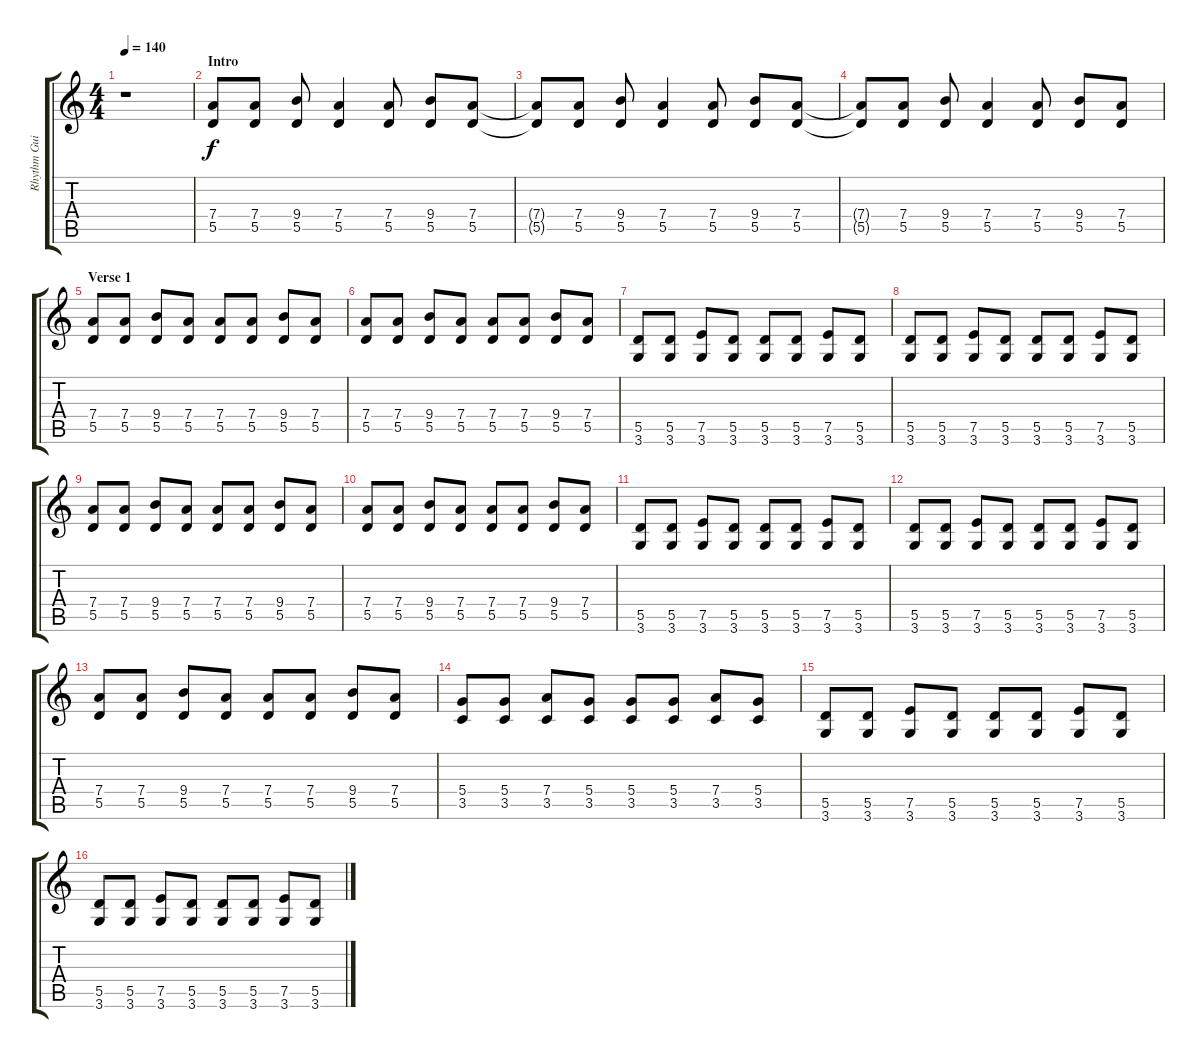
\track ("Rhythm Guitar" "Rhythm Gui") {instrument distortionguitar}
\staff {score tabs}
\tuning (E4 B3 G3 D3 A2 E2) {hide}
\ts (4 4)
\tempo 140
\clef g2
\ks c
r.1{dy f instrument distortionguitar} |
\section ("" "Intro")
(7.4 5.5).8 (7.4 5.5).8 (9.4 5.5).8 (7.4 5.5).4 (7.4 5.5).8 (9.4 5.5).8 (7.4 5.5).8 |
(7.4{t} 5.5{t}).8 (7.4 5.5).8 (9.4 5.5).8 (7.4 5.5).4 (7.4 5.5).8 (9.4 5.5).8 (7.4 5.5).8 |
(7.4{t} 5.5{t}).8 (7.4 5.5).8 (9.4 5.5).8 (7.4 5.5).4 (7.4 5.5).8 (9.4 5.5).8 (7.4 5.5).8 |
\section ("" "Verse 1")
(7.4 5.5).8 (7.4 5.5).8 (9.4 5.5).8 (7.4 5.5).8 (7.4 5.5).8 (7.4 5.5).8 (9.4 5.5).8 (7.4 5.5).8 |
(7.4 5.5).8 (7.4 5.5).8 (9.4 5.5).8 (7.4 5.5).8 (7.4 5.5).8 (7.4 5.5).8 (9.4 5.5).8 (7.4 5.5).8 |
(5.5 3.6).8 (5.5 3.6).8 (7.5 3.6).8 (5.5 3.6).8 (5.5 3.6).8 (5.5 3.6).8 (7.5 3.6).8 (5.5 3.6).8 |
(5.5 3.6).8 (5.5 3.6).8 (7.5 3.6).8 (5.5 3.6).8 (5.5 3.6).8 (5.5 3.6).8 (7.5 3.6).8 (5.5 3.6).8 |
(7.4 5.5).8 (7.4 5.5).8 (9.4 5.5).8 (7.4 5.5).8 (7.4 5.5).8 (7.4 5.5).8 (9.4 5.5).8 (7.4 5.5).8 |
(7.4 5.5).8 (7.4 5.5).8 (9.4 5.5).8 (7.4 5.5).8 (7.4 5.5).8 (7.4 5.5).8 (9.4 5.5).8 (7.4 5.5).8 |
(5.5 3.6).8 (5.5 3.6).8 (7.5 3.6).8 (5.5 3.6).8 (5.5 3.6).8 (5.5 3.6).8 (7.5 3.6).8 (5.5 3.6).8 |
(5.5 3.6).8 (5.5 3.6).8 (7.5 3.6).8 (5.5 3.6).8 (5.5 3.6).8 (5.5 3.6).8 (7.5 3.6).8 (5.5 3.6).8 |
(7.4 5.5).8 (7.4 5.5).8 (9.4 5.5).8 (7.4 5.5).8 (7.4 5.5).8 (7.4 5.5).8 (9.4 5.5).8 (7.4 5.5).8 |
(5.4 3.5).8 (5.4 3.5).8 (7.4 3.5).8 (5.4 3.5).8 (5.4 3.5).8 (5.4 3.5).8 (7.4 3.5).8 (5.4 3.5).8 |
(5.5 3.6).8 (5.5 3.6).8 (7.5 3.6).8 (5.5 3.6).8 (5.5 3.6).8 (5.5 3.6).8 (7.5 3.6).8 (5.5 3.6).8 |
(5.5 3.6).8 (5.5 3.6).8 (7.5 3.6).8 (5.5 3.6).8 (5.5 3.6).8 (5.5 3.6).8 (7.5 3.6).8 (5.5 3.6).8
